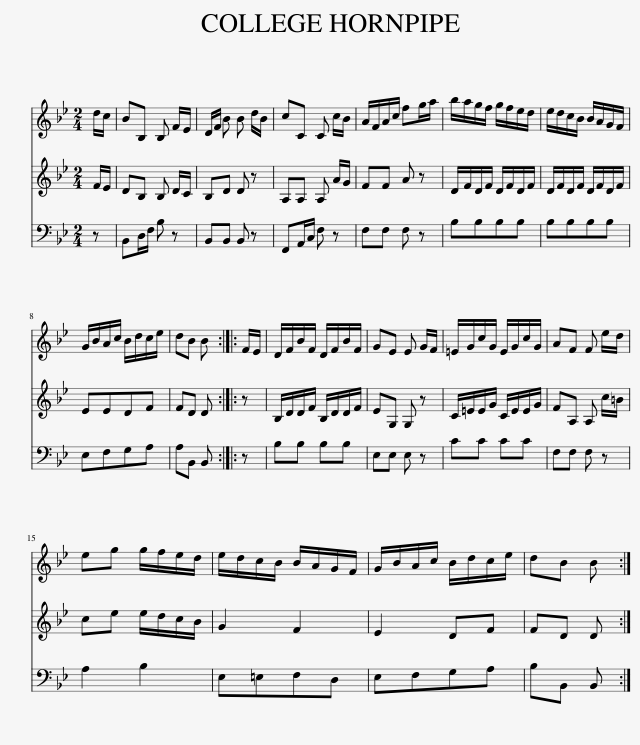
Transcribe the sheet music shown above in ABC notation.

X:1
%%score 1 2 3
L:1/8
M:2/4
I:linebreak $
K:Bb
V:1 treble
V:2 treble
V:3 bass
V:1
 d/c/ | BB, B, F/E/ | D/F/ B B d/B/ | cC C c/B/ | A/F/A/c/ fg/a/ | %5
 b/a/g/f/ g/f/e/d/ | e/d/c/B/ B/A/G/F/ |$ G/B/A/c/ B/d/c/e/ | dB B :: F/E/ | %10
 D/F/B/F/ D/F/B/F/ | GE E G/F/ | =E/G/c/G/ E/G/c/G/ | AF F e/d/ |$ eg g/f/e/d/ | %15
 e/d/c/B/ B/A/G/F/ | G/B/A/c/ B/d/c/e/ | dB B :| %18
V:2
 F/E/ | DB, B, D/C/ | B,D D z | A,A, A, A/G/ | FF A z | %5
 D/F/D/F/ D/F/D/F/ | D/F/D/F/ D/F/D/F/ |$ EEDF | FD D :: z | %10
 B,/D/D/F/ B,/D/D/F/ | EG, G, z | C/=E/E/G/ C/E/E/G/ | FA, A, c/=B/ |$ ce e/d/c/B/ | %15
 G2 F2 | E2 DF | FD D :| %18
V:3
 z | B,,D,/F,/ B, z | B,,B,, B,, z | F,,A,,/C,/ F, z | F,F, F, z | %5
 B,B,B,B, | B,B,B,B, |$ E,F,G,A, | A,B,, B,, :: z | %10
 B,B, B,B, | E,E, E, z | CC CC | F,F, F, z |$ A,2 B,2 | %15
 E,=E,F,D, | E,F,G,A, | B,B,, B,, :| %18
